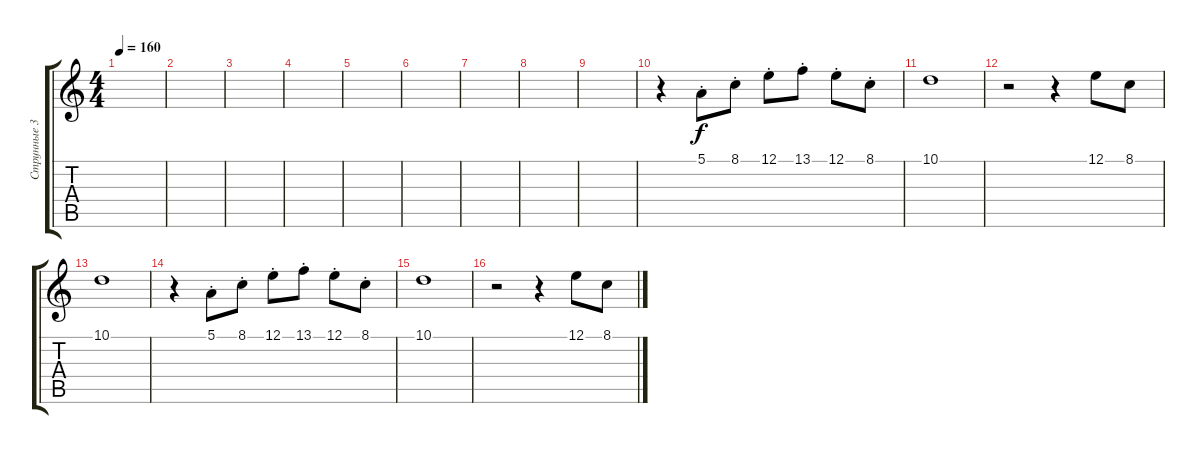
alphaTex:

\track ("Струнные 3" "Струнные 3") {instrument stringensemble1}
\staff {score tabs}
\tuning (E4 B3 G3 D3 A2 E2) {hide}
\ts (4 4)
\tempo 160
\clef g2
\ks c
|
|
|
|
|
|
|
|
|
r.4 5.1{st}.8 8.1{st}.8 12.1{st}.8 13.1{st}.8 12.1{st}.8 8.1{st}.8 |
10.1.1 |
r.2 r.4 12.1.8 8.1.8 |
10.1.1 |
r.4 5.1{st}.8 8.1{st}.8 12.1{st}.8 13.1{st}.8 12.1{st}.8 8.1{st}.8 |
10.1.1 |
r.2 r.4 12.1.8 8.1.8
